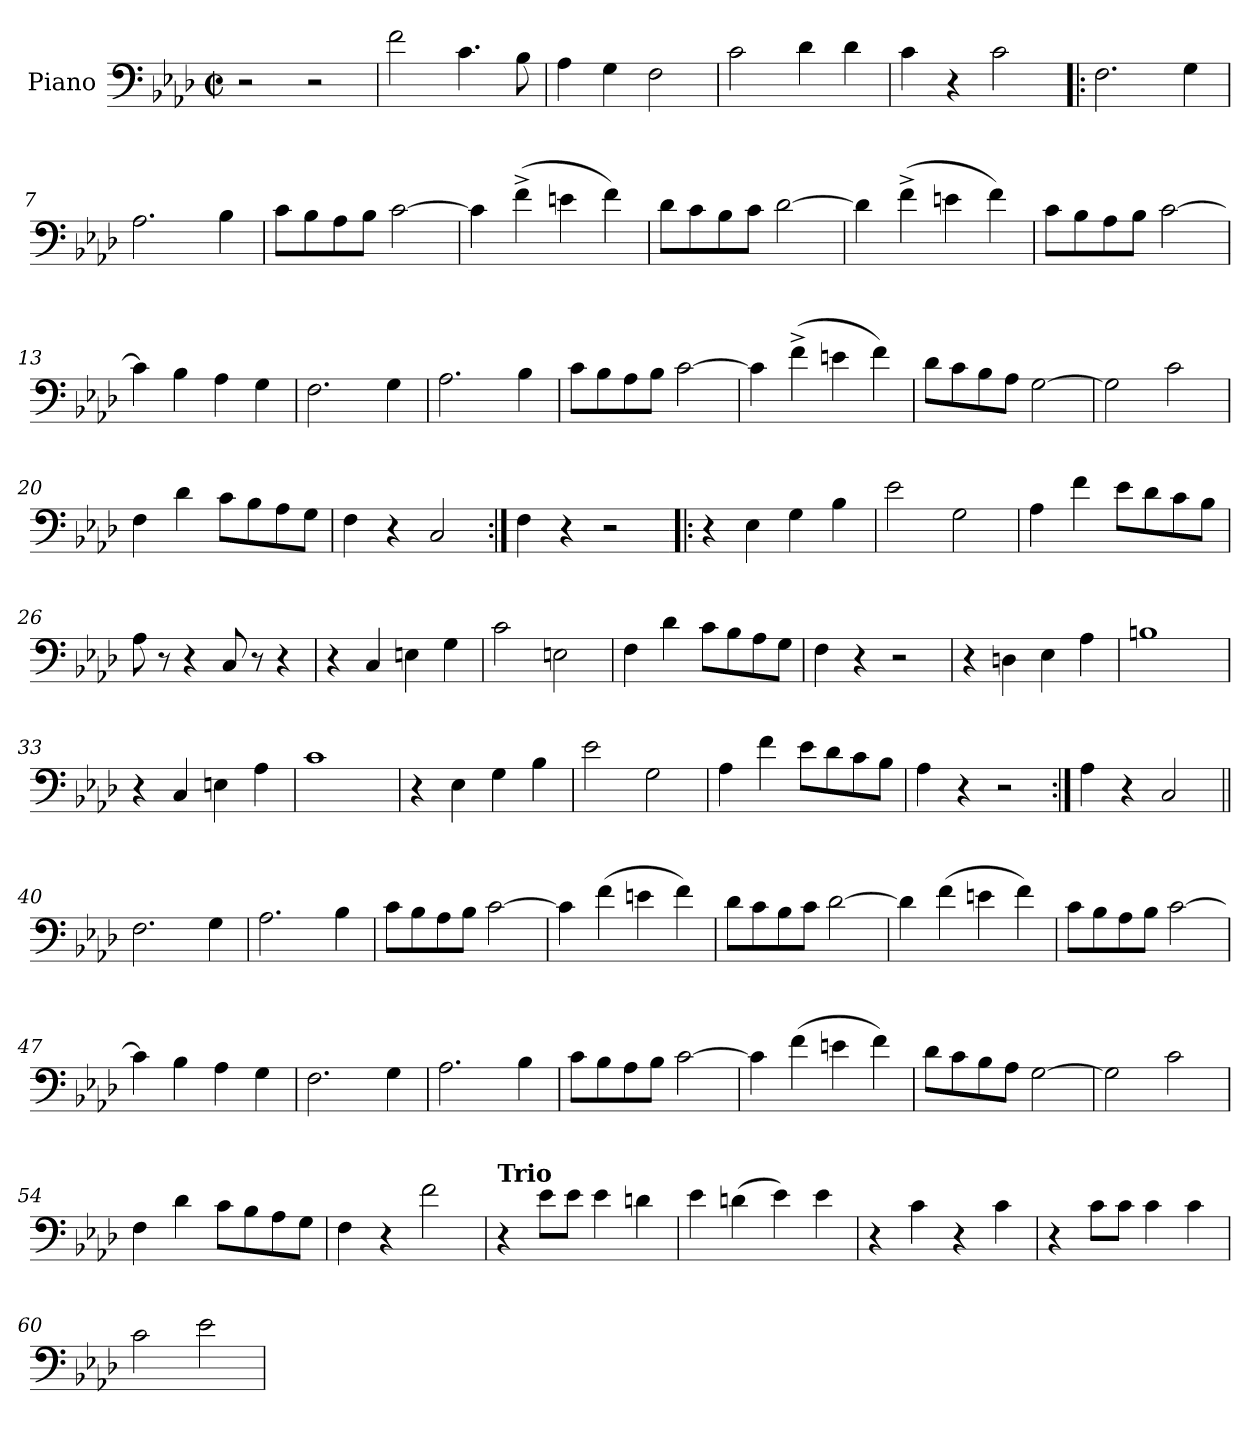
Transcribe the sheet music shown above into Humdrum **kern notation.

**kern
*part1
*staff1
*I"Piano
*I'Pno.
*clefF4
*k[b-e-a-d-]
*M2/2
*met(c|)
*MM120
=1
2r
2r
=2
2f\
4.c\
8B-\
=3
4A-\
4G\
2F\
=4
2c\
4d-\
4d-\
=5
4c\
4r
2c\
=6!|:
2.F\
4G\
=7
2.A-\
4B-\
=8
8c\L
8B-\
8A-\
8B-\J
[2c\
=9
4c\]
(4f^\
4en\
4f\)
!!LO:LB:g=z
=10
8d-\L
8c\
8B-\
8c\J
[2d-\
=11
4d-\]
(4f^\
4en\
4f\)
=12
8c\L
8B-\
8A-\
8B-\J
[2c\
=13
4c\]
4B-\
4A-\
4G\
=14
2.F\
4G\
=15
2.A-\
4B-\
=16
8c\L
8B-\
8A-\
8B-\J
[2c\
=17
4c\]
(4f^\
4en\
4f\)
!!LO:LB:g=z
=18
8d-\L
8c\
8B-\
8A-\J
[2G\
=19
2G\]
2c\
=20
4F\
4d-\
8c\L
8B-\
8A-\
8G\J
=21
4F\
4r
2C/
=22:|!
4F\
4r
2r
=23!|:
4r
4E-\
4G\
4B-\
=24
2e-\
2G\
=25
4A-\
4f\
8e-\L
8d-\
8c\
8B-\J
!!LO:LB:g=z
=26
8A-\
8r
4r
8C/
8r
4r
=27
4r
4C/
4En\
4G\
=28
2c\
2En\
=29
4F\
4d-\
8c\L
8B-\
8A-\
8G\J
=30
4F\
4r
2r
=31
4r
4Dn\
4E-\
4A-\
=32
1Bn
=33
4r
4C/
4En\
4A-\
=34
1c
!!LO:LB:g=z
=35
4r
4E-\
4G\
4B-\
=36
2e-\
2G\
=37
4A-\
4f\
8e-\L
8d-\
8c\
8B-\J
=38
4A-\
4r
2r
=39:|!
4A-\
4r
2C/
=40||
2.F\
4G\
=41
2.A-\
4B-\
=42
8c\L
8B-\
8A-\
8B-\J
[2c\
=43
4c\]
(4f\
4en\
4f\)
!!LO:LB:g=z
=44
8d-\L
8c\
8B-\
8c\J
[2d-\
=45
4d-\]
(4f\
4en\
4f\)
=46
8c\L
8B-\
8A-\
8B-\J
[2c\
=47
4c\]
4B-\
4A-\
4G\
=48
2.F\
4G\
=49
2.A-\
4B-\
=50
8c\L
8B-\
8A-\
8B-\J
[2c\
=51
4c\]
(4f\
4en\
4f\)
!!LO:LB:g=z
=52
8d-\L
8c\
8B-\
8A-\J
[2G\
=53
2G\]
2c\
=54
4F\
4d-\
8c\L
8B-\
8A-\
8G\J
=55
4F\
4r
2f\
=56
!LO:TX:a:B:t=Trio
4r
8e-\L
8e-\J
4e-\
4dn\
=57
4e-\
(4dn\
4e-\)
4e-\
=58
4r
4c\
4r
4c\
!!LO:LB:g=z
=59
4r
8c\L
8c\J
4c\
4c\
=60
2c\
2e-\
=
*-
